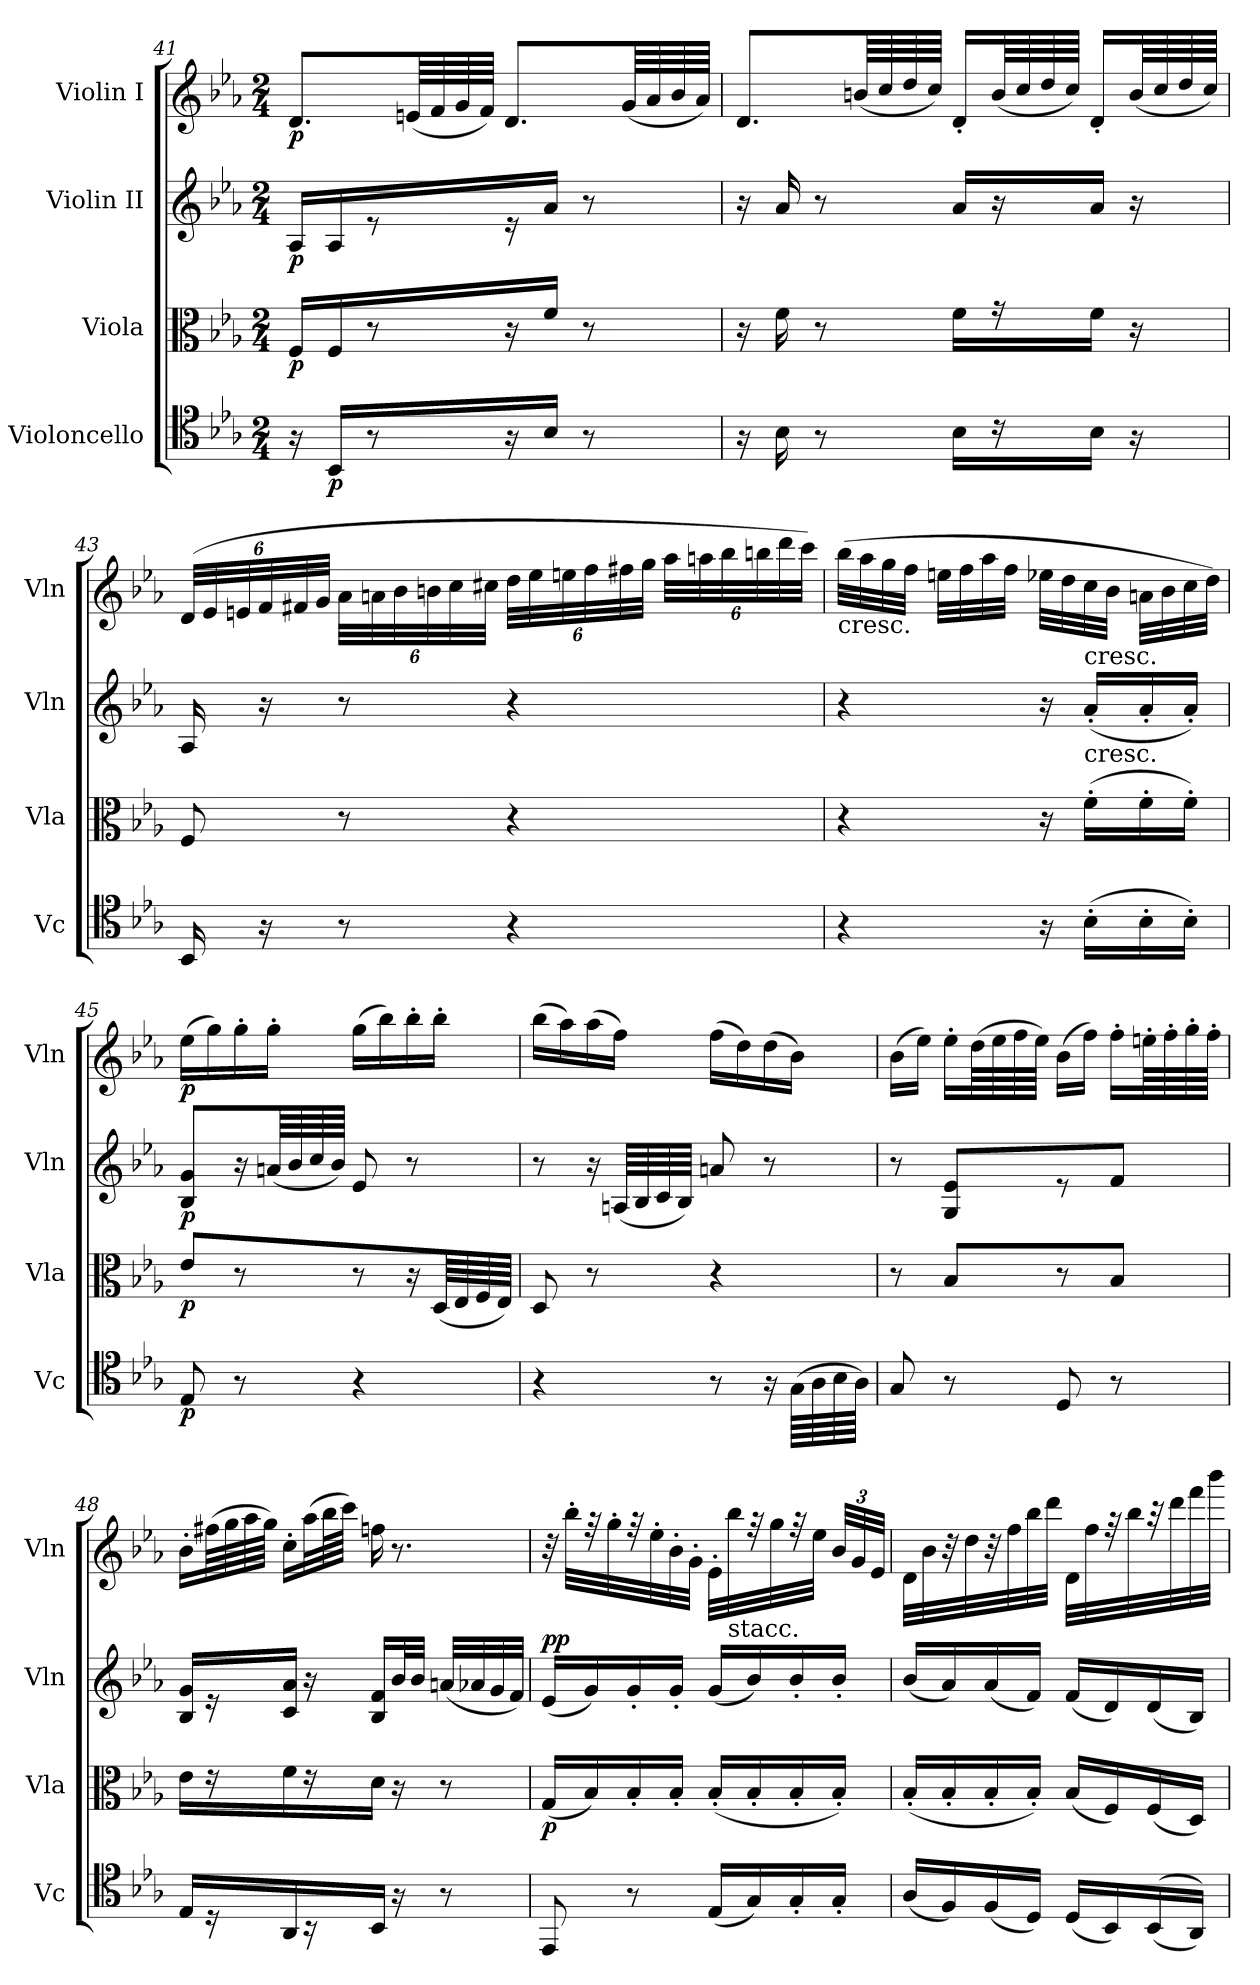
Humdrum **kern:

**kern	**dynam	**kern	**dynam	**kern	**dynam	**kern	**dynam
*part4	*part4	*part3	*part3	*part2	*part2	*part1	*part1
*staff4	*staff4	*staff3	*staff3	*staff2	*staff2	*staff1	*staff1
*I"Violoncello	*	*I"Viola	*	*I"Violin II	*	*I"Violin I	*
*I'Vc	*	*I'Vla	*	*I'Vln	*	*I'Vln	*
*clefC4	*	*clefC3	*	*clefG2	*	*clefG2	*
*k[b-e-a-]	*	*k[b-e-a-]	*	*k[b-e-a-]	*	*k[b-e-a-]	*
*E-:	*	*E-:	*	*E-:	*	*E-:	*
*M2/4	*	*M2/4	*	*M2/4	*	*M2/4	*
=41	=41	=41	=41	=41	=41	=41	=41
16r	.	16FLL	p	16A-LL	p	8.dL	p
16BB-LL	p	16F	.	16A-	.	.	.
8r	.	8r	.	8r	.	.	.
.	.	.	.	.	.	(64enLLL	.
.	.	.	.	.	.	64f	.
.	.	.	.	.	.	64g	.
.	.	.	.	.	.	64fJJJJ)	.
16r	.	16r	.	16r	.	8.dL	.
16B-JJ	.	16fJJ	.	16a-JJ	.	.	.
8r	.	8r	.	8r	.	.	.
.	.	.	.	.	.	(64gLLL	.
.	.	.	.	.	.	64a-	.
.	.	.	.	.	.	64b-	.
.	.	.	.	.	.	64a-JJJJ)	.
=42	=42	=42	=42	=42	=42	=42	=42
16r	.	16r	.	16r	.	8.dL	.
16B-	.	16f	.	16a-	.	.	.
8r	.	8r	.	8r	.	.	.
.	.	.	.	.	.	(64bnLLL	.
.	.	.	.	.	.	64cc	.
.	.	.	.	.	.	64dd	.
.	.	.	.	.	.	64ccJJJJ)	.
16B-LL	.	16fLL	.	16a-LL	.	16d'LL	.
16r	.	16r	.	16r	.	(64bLL	.
.	.	.	.	.	.	64cc	.
.	.	.	.	.	.	64dd	.
.	.	.	.	.	.	64ccJJJJ)	.
16B-JJ	.	16fJJ	.	16a-JJ	.	16d'LL	.
16r	.	16r	.	16r	.	(64bLL	.
.	.	.	.	.	.	64cc	.
.	.	.	.	.	.	64dd	.
.	.	.	.	.	.	64ccJJJJ)	.
=43	=43	=43	=43	=43	=43	=43	=43
16BB-	.	8F	.	16A-	.	(48dLLL	.
.	.	.	.	.	.	48e-	.
.	.	.	.	.	.	48en	.
16r	.	.	.	16r	.	48f	.
.	.	.	.	.	.	48f#X	.
.	.	.	.	.	.	48gJJJ	.
8r	.	8r	.	8r	.	48a-LLL	.
.	.	.	.	.	.	48an	.
.	.	.	.	.	.	48b-	.
.	.	.	.	.	.	48bn	.
.	.	.	.	.	.	48cc	.
.	.	.	.	.	.	48cc#XJJJ	.
4r	.	4r	.	4r	.	48ddLLL	.
.	.	.	.	.	.	48ee-	.
.	.	.	.	.	.	48een	.
.	.	.	.	.	.	48ff	.
.	.	.	.	.	.	48ff#X	.
.	.	.	.	.	.	48ggJJJ	.
.	.	.	.	.	.	48aa-LLL	.
.	.	.	.	.	.	48aan	.
.	.	.	.	.	.	48bb-	.
.	.	.	.	.	.	48bbn	.
.	.	.	.	.	.	48ddd	.
.	.	.	.	.	.	48cccJJJ)	.
=44	=44	=44	=44	=44	=44	=44	=44
!	!	!	!	!	!	!LO:TX:b:t=cresc.	!
4r	.	4r	.	4r	.	(32bb-LLL	.
.	.	.	.	.	.	32aa-	.
.	.	.	.	.	.	32gg	.
.	.	.	.	.	.	32ffJJJ	.
.	.	.	.	.	.	32eenLLL	.
.	.	.	.	.	.	32ff	.
.	.	.	.	.	.	32aa-	.
.	.	.	.	.	.	32ffJJJ	.
16r	.	16r	.	16r	.	32ee-XLLL	.
.	.	.	.	.	.	32dd	.
!	!	!	!	!LO:TX:a:t=cresc.	!	!	!
!	!	!LO:TX:a:t=cresc.	!	!	!	!	!
(16B-'LL	.	(16f'LL	.	(16a-'LL	.	32cc	.
.	.	.	.	.	.	32b-JJJ	.
16B-'	.	16f'	.	16a-'	.	32anLLL	.
.	.	.	.	.	.	32b-	.
16B-'JJ)	.	16f'JJ)	.	16a-'JJ)	.	32cc	.
.	.	.	.	.	.	32ddJJJ)	.
=45	=45	=45	=45	=45	=45	=45	=45
8E-	p	8e-L	p	8B- 8gL	p	(16ee-LL	p
.	.	.	.	.	.	16gg)	.
8r	.	8r	.	16r	.	16gg'	.
.	.	.	.	(64anLLL	.	16gg'JJ	.
.	.	.	.	64b-	.	.	.
.	.	.	.	64cc	.	.	.
.	.	.	.	64b-JJJJ)	.	.	.
4r	.	8r	.	8e-	.	(16ggLL	.
.	.	.	.	.	.	16bb-)	.
.	.	16r	.	8r	.	16bb-'	.
.	.	(64DLLL	.	.	.	16bb-'JJ	.
.	.	64E-	.	.	.	.	.
.	.	64F	.	.	.	.	.
.	.	64E-JJJJ)	.	.	.	.	.
=46	=46	=46	=46	=46	=46	=46	=46
4r	.	8D	.	8r	.	(16bb-LL	.
.	.	.	.	.	.	16aa-)	.
.	.	8r	.	16r	.	(16aa-	.
.	.	.	.	(64AnLLLL	.	16ffJJ)	.
.	.	.	.	64B-	.	.	.
.	.	.	.	64c	.	.	.
.	.	.	.	64B-JJJJ)	.	.	.
8r	.	4r	.	8an	.	(16ffLL	.
.	.	.	.	.	.	16dd)	.
16r	.	.	.	8r	.	(16dd	.
(64GLLLL	.	.	.	.	.	16b-JJ)	.
64A-	.	.	.	.	.	.	.
64B-	.	.	.	.	.	.	.
64A-JJJJ)	.	.	.	.	.	.	.
=47	=47	=47	=47	=47	=47	=47	=47
8G	.	8r	.	8r	.	(16b-LL	.
.	.	.	.	.	.	16ee-JJ)	.
8r	.	8B-L	.	8G 8e-L	.	16ee-'LL	.
.	.	.	.	.	.	(64ddLL	.
.	.	.	.	.	.	64ee-	.
.	.	.	.	.	.	64ff	.
.	.	.	.	.	.	64ee-JJJJ)	.
8D	.	8r	.	8r	.	(16b-LL	.
.	.	.	.	.	.	16ffJJ)	.
8r	.	8B-J	.	8fJ	.	16ff'LL	.
.	.	.	.	.	.	64een'LL	.
.	.	.	.	.	.	64ff'	.
.	.	.	.	.	.	64gg'	.
.	.	.	.	.	.	64ff'JJJJ	.
=48	=48	=48	=48	=48	=48	=48	=48
16E-LL	.	16e-LL	.	16B- 16gLL	.	16b-'LL	.
16r	.	16r	.	16r	.	(64ff#XLL	.
.	.	.	.	.	.	64gg	.
.	.	.	.	.	.	64aa-	.
.	.	.	.	.	.	64ggJJJJ)	.
16AA-	.	16f	.	16c 16a-JJ	.	16cc'LL	.
16r	.	16r	.	16r	.	(32aa-L	.
.	.	.	.	.	.	64bb-L	.
.	.	.	.	.	.	64cccJJJJ)	.
16BB-JJ	.	16dJJ	.	16B- 16fLL	.	16ffn	.
16r	.	16r	.	32b-L	.	8.r	.
.	.	.	.	32b-JJJ	.	.	.
8r	.	8r	.	(32anLLL	.	.	.
.	.	.	.	32a-X	.	.	.
.	.	.	.	32g	.	.	.
.	.	.	.	32fJJJ)	.	.	.
=49	=49	=49	=49	=49	=49	=49	=49
!	!	!	!	!	!LO:DY:a	!	!
8EE-	.	(16GLL	p	(16e-LL	pp	32r	.
.	.	.	.	.	.	32bb-'LLL	.
.	.	16B-)	.	16g)	.	32r	.
.	.	.	.	.	.	32gg'	.
8r	.	16B-'	.	16g'	.	32r	.
.	.	.	.	.	.	32ee-'	.
.	.	16B-'JJ	.	16g'JJ	.	32b-'	.
.	.	.	.	.	.	32g'JJJ	.
(16E-LL	.	(16B-'LL	.	(16gLL	.	32e-'LLL	.
!	!	!	!	!	!	!LO:TX:b:t=stacc.	!
.	.	.	.	.	.	32bb-	.
16G)	.	16B-'	.	16b-)	.	32r	.
.	.	.	.	.	.	32gg	.
16G'	.	16B-'	.	16b-'	.	32r	.
.	.	.	.	.	.	32ee-JJJ	.
16G'JJ	.	16B-'JJ)	.	16b-'JJ	.	48b-LLL	.
.	.	.	.	.	.	48g	.
.	.	.	.	.	.	48e-JJJ	.
=50	=50	=50	=50	=50	=50	=50	=50
(16A-LL	.	(16B-'LL	.	(16b-LL	.	32dLLL	.
.	.	.	.	.	.	32b-	.
16F)	.	16B-'	.	16a-)	.	32r	.
.	.	.	.	.	.	32dd	.
(16F	.	16B-'	.	(16a-	.	32r	.
.	.	.	.	.	.	32ff	.
16DJJ)	.	16B-'JJ)	.	16fJJ)	.	32bb-	.
.	.	.	.	.	.	32dddJJJ	.
(16DLL	.	(16B-LL	.	(16fLL	.	32dLLL	.
.	.	.	.	.	.	32ff	.
16BB-)	.	16F)	.	16d)	.	32r	.
.	.	.	.	.	.	32bb-	.
(<(>16BB-	.	(16F	.	(16d	.	32r	.
.	.	.	.	.	.	32ddd	.
16AA-JJ))	.	16DJJ)	.	16B-JJ)	.	32fff	.
.	.	.	.	.	.	32bbb-JJJ	.
=	=	=	=	=	=	=	=
*-	*-	*-	*-	*-	*-	*-	*-
